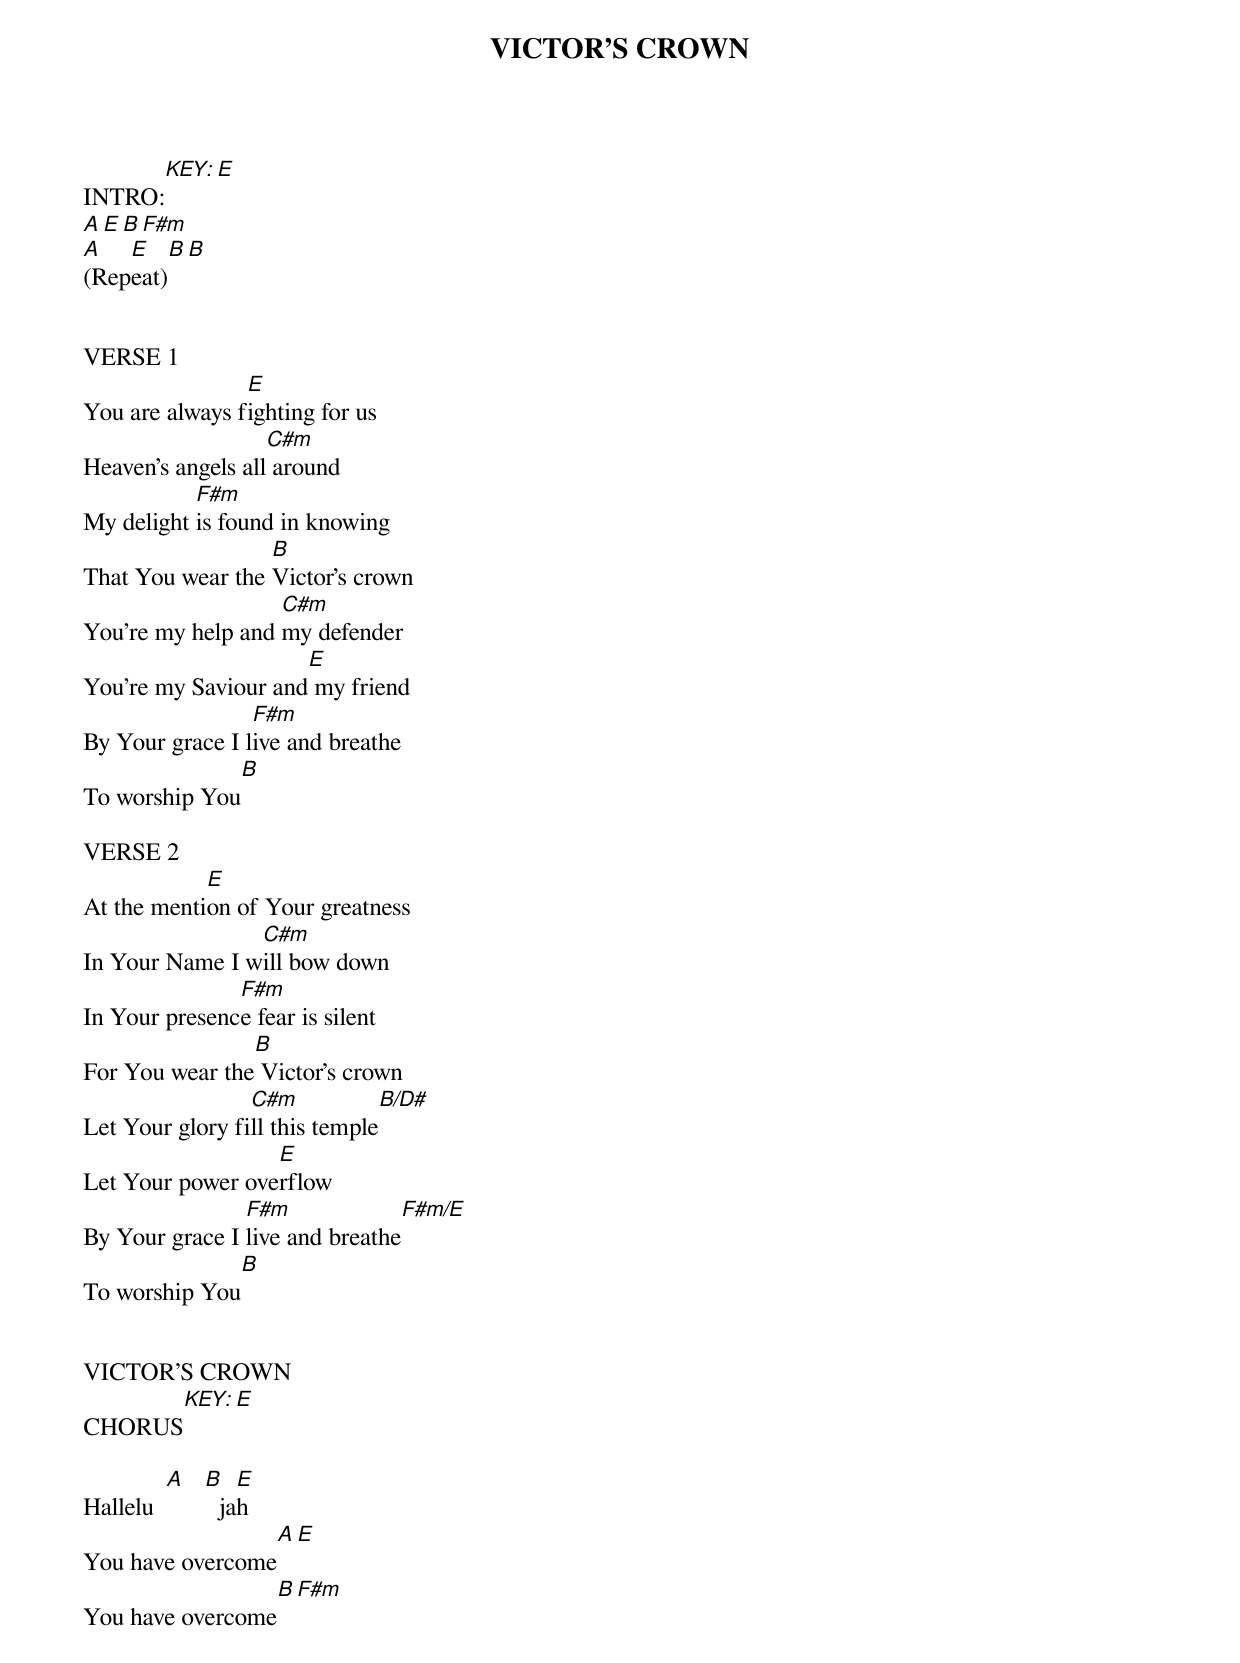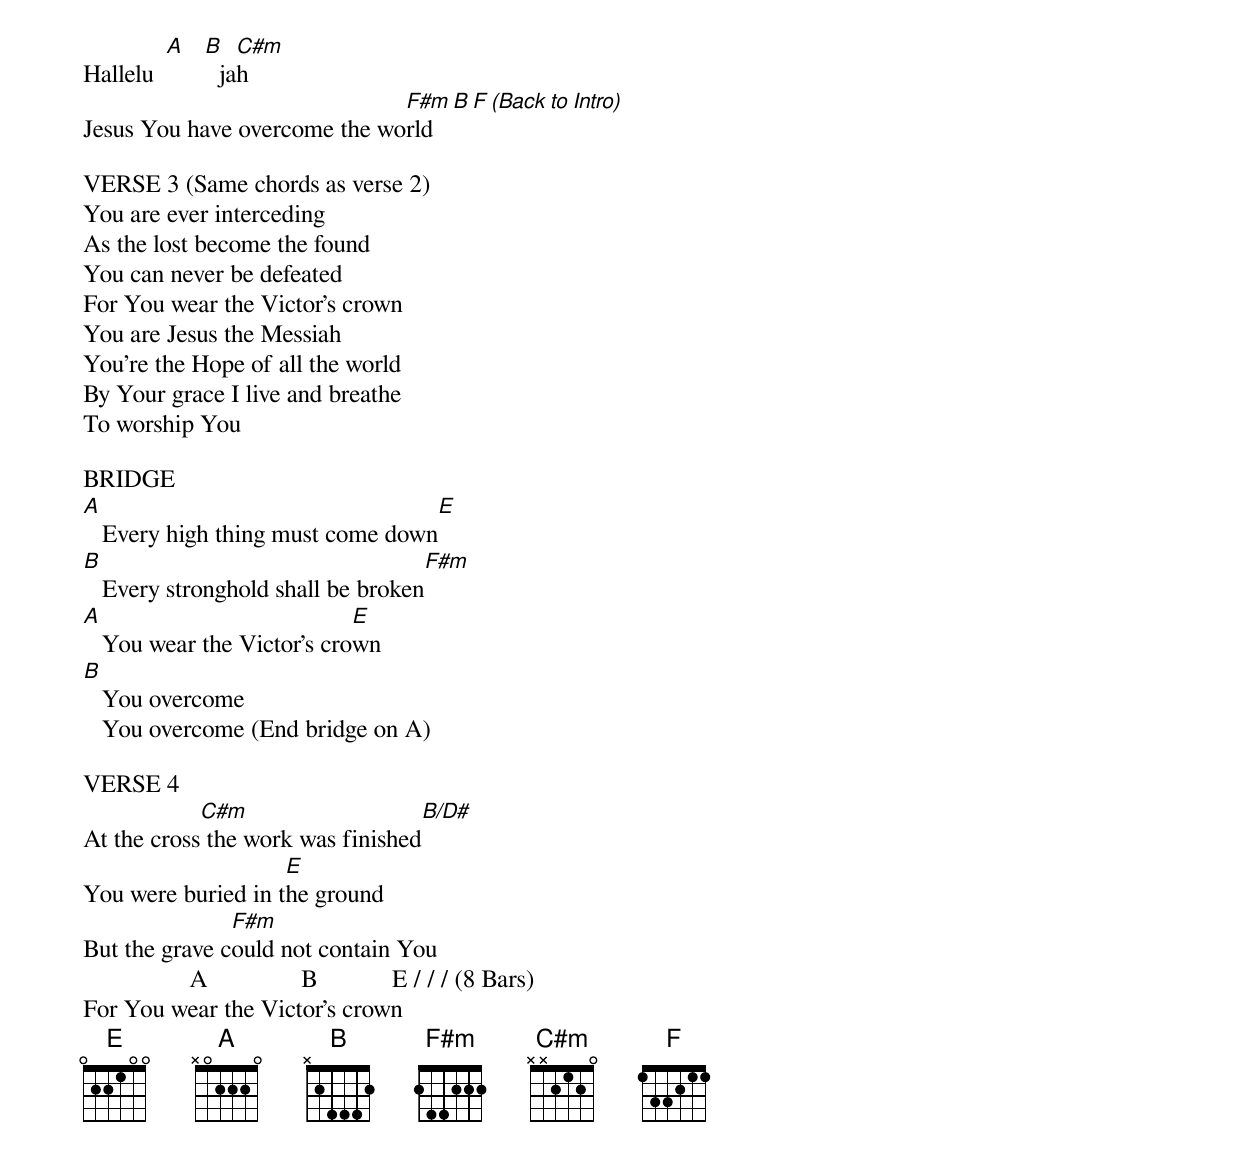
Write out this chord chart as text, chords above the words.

VICTOR’S CROWN
		KEY: E
INTRO:
A   E   B   F#m
A   E   B   B
(Repeat)


VERSE 1
                E
You are always fighting for us
                   C#m
Heaven's angels all around
           F#m
My delight is found in knowing
                  B
That You wear the Victor's crown
                   C#m
You're my help and my defender
                     E
You're my Saviour and my friend
                 F#m
By Your grace I live and breathe
                       B
To worship You

VERSE 2
            E
At the mention of Your greatness
                C#m
In Your Name I will bow down
               F#m
In Your presence fear is silent
                B
For You wear the Victor's crown
                 C#m                                   B/D#
Let Your glory fill this temple
                  E
Let Your power overflow
                F#m                      F#m/E
By Your grace I live and breathe
                       B
To worship You


VICTOR’S CROWN
		KEY: E
CHORUS

         A  B   E
Hallelu       jah
                   A      E
You have overcome
                  B       F#m
You have overcome
         A  B   C#m
Hallelu       jah
                              F#m B               F (Back to Intro)
Jesus You have overcome the world

VERSE 3 (Same chords as verse 2)
You are ever interceding
As the lost become the found
You can never be defeated
For You wear the Victor's crown
You are Jesus the Messiah
You're the Hope of all the world
By Your grace I live and breathe
To worship You

BRIDGE
A                                 E
   Every high thing must come down
B                                  F#m
   Every stronghold shall be broken
A                           E
   You wear the Victor's crown
B
   You overcome
   You overcome (End bridge on A)

VERSE 4
            C#m                                               B/D#
At the cross the work was finished
                    E
You were buried in the ground
               F#m
But the grave could not contain You
                 A               B            E / / / (8 Bars)
For You wear the Victor's crown
